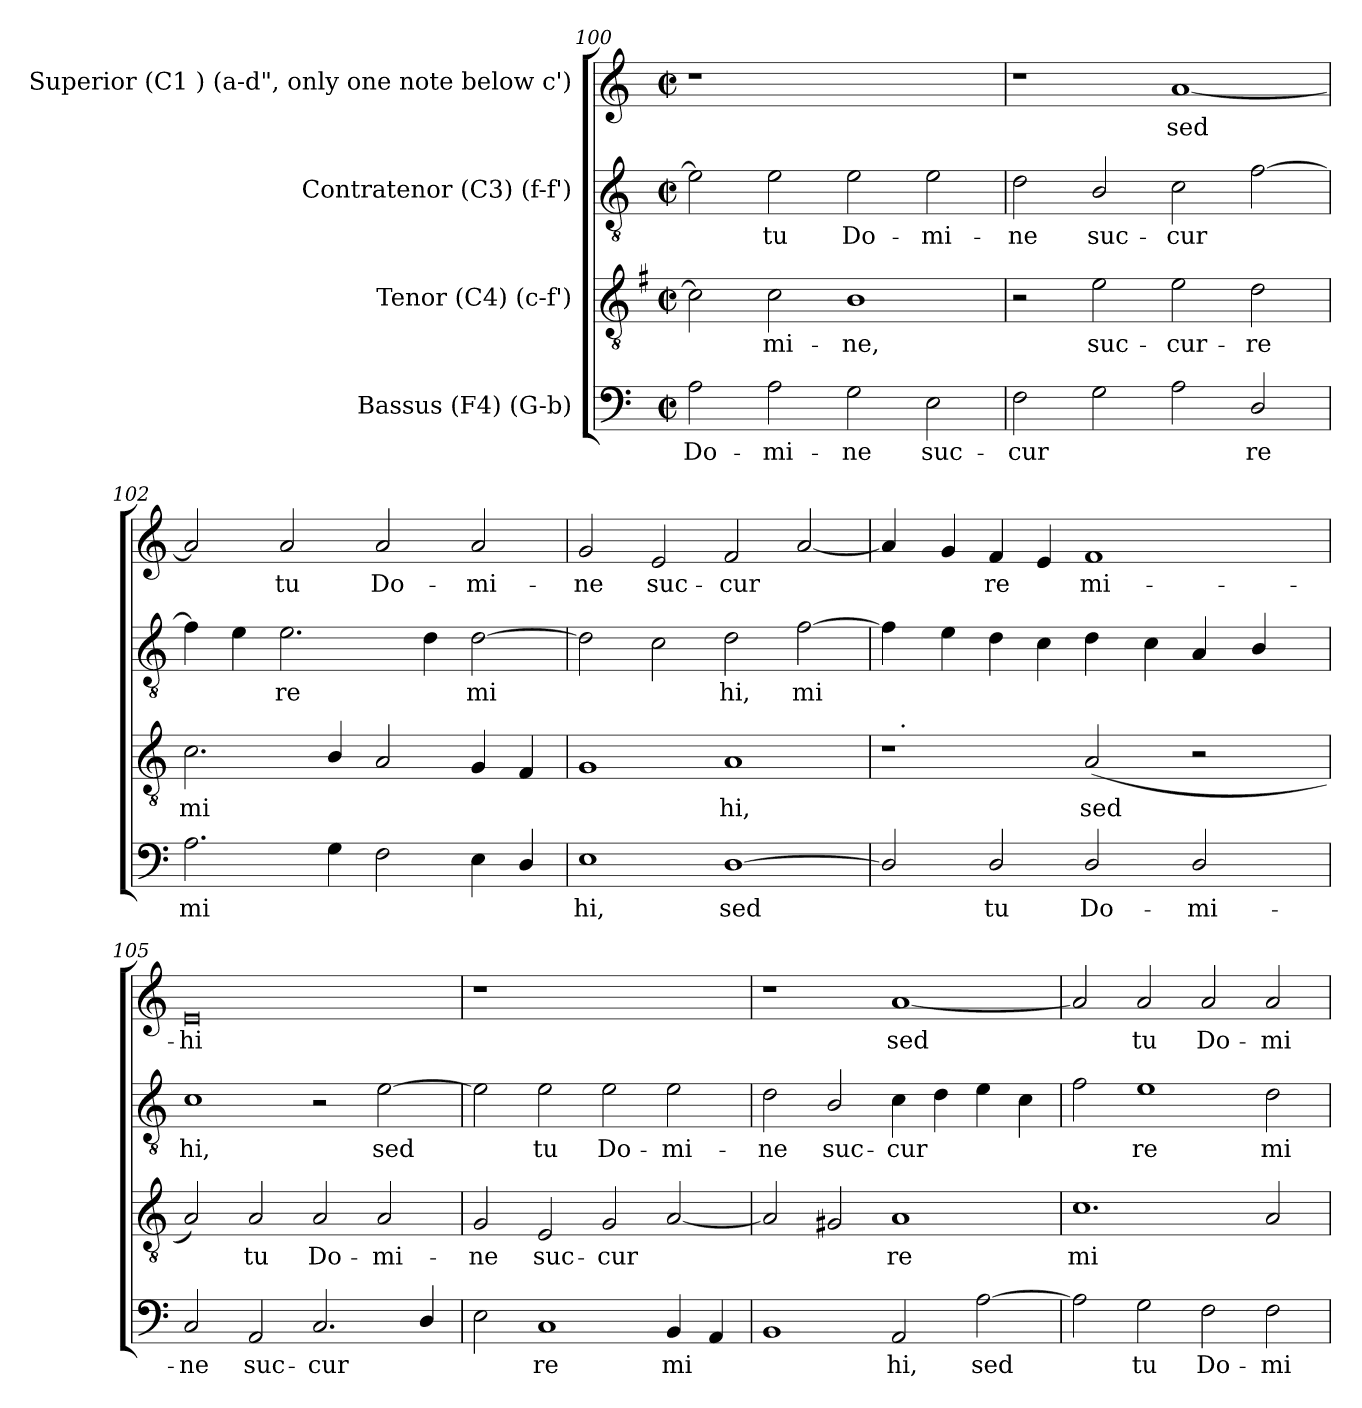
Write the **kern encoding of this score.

**kern	**text	**kern	**text	**kern	**text	**kern	**text
*part4	*part4	*part3	*part3	*part2	*part2	*part1	*part1
*staff4	*staff4	*staff3	*staff3	*staff2	*staff2	*staff1	*staff1
*I"Bassus (F4)  (G-b)	*	*I"Tenor (C4)  (c-f')	*	*I"Contratenor (C3)  (f-f')	*	*I"Superior (C1 )  (a-d", only one note below c')	*
*clefF4	*	*clefGv2	*	*clefGv2	*	*clefG2	*
*k[]	*	*k[f#]	*	*k[]	*	*k[]	*
*C:	*	*G:	*	*C:	*	*C:	*
*M2/2	*	*M2/2	*	*M2/2	*	*M2/2	*
*met(c|)	*	*met(c|)	*	*met(c|)	*	*met(c|)	*
=100	=100	=100	=100	=100	=100	=100	=100
!	!LO:LY:b:cj	!	!LO:LY:b:cj	!	!LO:LY:b:cj	!	!
2A\	Do-	2c\]	--	2e\]	.	1r	.
!	!LO:LY:b:cj	!	!LO:LY:b:cj	!	!LO:LY:b:cj	!	!
2A\	-mi-	2c\	-mi-	2e\	tu	.	.
!	!LO:LY:b:cj	!	!LO:LY:b:cj	!	!LO:LY:b:cj	!	!
2G\	-ne	1B	-ne,	2e\	Do-	1ryy	.
!	!LO:LY:b:cj	!	!	!	!LO:LY:b:cj	!	!
2E\	suc-	.	.	2e\	-mi-	.	.
!!LO:LB:g=z
=101	=101	=101	=101	=101	=101	=101	=101
*	*	*k[]	*	*	*	*	*
*	*	*C:	*	*	*	*	*
!	!LO:LY:b:cj	!	!	!	!LO:LY:b:cj	!	!
2F\	-cur-	2r	.	2d\	-ne	1r	.
!	!LO:LY:b:cj	!	!LO:LY:b:cj	!	!LO:LY:b:cj	!	!
2G\	--	2e\	suc-	2B/	suc-	.	.
!	!LO:LY:b:cj	!	!LO:LY:b:cj	!	!LO:LY:b:cj	!	!LO:LY:b:cj
2A\	--	2e\	-cur-	2c\	-cur-	[<1a	sed
!	!LO:LY:b:cj	!	!LO:LY:b:cj	!	!LO:LY:b:cj	!	!
2D/	-re	2d\	-re	[>2f\	--	.	.
=102	=102	=102	=102	=102	=102	=102	=102
!	!LO:LY:b:cj	!	!LO:LY:b:cj	!	!LO:LY:b:cj	!	!LO:LY:b:cj
2.A\	mi-	2.c\	mi-	4f\]	--	2a/]	.
!	!	!	!	!	!LO:LY:b:cj	!	!
.	.	.	.	4e\	--	.	.
!	!	!	!	!	!LO:LY:b:cj	!	!LO:LY:b:cj
.	.	.	.	2.e\	-re	2a/	tu
!	!LO:LY:b:cj	!	!LO:LY:b:cj	!	!	!	!
4G\	--	4B/	--	.	.	.	.
!	!LO:LY:b:cj	!	!LO:LY:b:cj	!	!	!	!LO:LY:b:cj
2F\	--	2A/	--	.	.	2a/	Do-
!	!	!	!	!	!LO:LY:b:cj	!	!
.	.	.	.	4d\	.	.	.
!	!LO:LY:b:cj	!	!LO:LY:b:cj	!	!LO:LY:b:cj	!	!LO:LY:b:cj
4E\	--	4G/	--	[>2d\	mi-	2a/	-mi-
!	!LO:LY:b:cj	!	!LO:LY:b:cj	!	!	!	!
4D/	--	4F/	--	.	.	.	.
=103	=103	=103	=103	=103	=103	=103	=103
!	!LO:LY:b:cj	!	!LO:LY:b:cj	!	!LO:LY:b:cj	!	!LO:LY:b:cj
1E	-hi,	1G	--	2d\]	--	2g/	-ne
!	!	!	!	!	!LO:LY:b:cj	!	!LO:LY:b:cj
.	.	.	.	2c\	--	2e/	suc-
!	!LO:LY:b:cj	!	!LO:LY:b:cj	!	!LO:LY:b:cj	!	!LO:LY:b:cj
[<1D	sed	1A	-hi,	2d\	-hi,	2f/	-cur-
!	!	!	!	!	!LO:LY:b:cj	!	!LO:LY:b:cj
.	.	.	.	[>2f\	mi-	[<2a/	--
=104	=104	=104	=104	=104	=104	=104	=104
!	!LO:LY:b:cj	!	!	!	!LO:LY:b:cj	!	!LO:LY:b:cj
*	*	*^	*	*	*	*	*
2D/]	.	1r	32.ryy	.	4f\]	--	4a/]	--
!	!	!	!LO:TX:a:t=.	!	!	!	!	!
.	.	.	1ryy	.	.	.	.	.
!	!	!	!	!	!	!LO:LY:b:cj	!	!LO:LY:b:cj
.	.	.	.	.	4e\	--	4g/	--
!	!LO:LY:b:cj	!	!	!	!	!LO:LY:b:cj	!	!LO:LY:b:cj
2D/	tu	.	.	.	4d\	--	4f/	-re
!	!	!	!	!	!	!LO:LY:b:cj	!	!LO:LY:b:cj
.	.	.	.	.	4c\	--	4e/	.
!	!LO:LY:b:cj	!	!	!LO:LY:b:cj	!	!LO:LY:b:cj	!	!LO:LY:b:cj
2D/	Do-	(<2A/	.	sed	4d\	--	1f	mi-
.	.	.	2ryy	.	.	.	.	.
!	!	!	!	!	!	!LO:LY:b:cj	!	!
.	.	.	.	.	4c\	--	.	.
!	!LO:LY:b:cj	!	!	!	!	!LO:LY:b:cj	!	!
2D/	-mi-	2r	.	.	4A/	--	.	.
.	.	.	4ryy	.	.	.	.	.
!	!	!	!	!	!	!LO:LY:b:cj	!	!
.	.	.	.	.	4B/	--	.	.
.	.	.	8ryy	.	.	.	.	.
.	.	.	16ryy	.	.	.	.	.
.	.	.	64ryy	.	.	.	.	.
!!LO:PB:g=z
=105	=105	=105	=105	=105	=105	=105	=105	=105
!	!LO:LY:b:cj	!	!	!LO:LY:b:cj	!	!LO:LY:b:cj	!	!LO:LY:b:cj
*	*	*v	*v	*	*	*	*	*
2C/	-ne	2A/)	.	1c	-hi,	0e	-hi
!	!LO:LY:b:cj	!	!LO:LY:b:cj	!	!	!	!
2AA/	suc-	2A/	tu	.	.	.	.
!	!LO:LY:b:cj	!	!LO:LY:b:cj	!	!	!	!
2.C/	-cur-	2A/	Do-	2r	.	.	.
!	!	!	!LO:LY:b:cj	!	!LO:LY:b:cj	!	!
.	.	2A/	-mi-	[>2e\	sed	.	.
!	!LO:LY:b:cj	!	!	!	!	!	!
4D/	--	.	.	.	.	.	.
=106	=106	=106	=106	=106	=106	=106	=106
!	!LO:LY:b:cj	!	!LO:LY:b:cj	!	!LO:LY:b:cj	!	!
2E\	--	2G/	-ne	2e\]	.	1r	.
!	!LO:LY:b:cj	!	!LO:LY:b:cj	!	!LO:LY:b:cj	!	!
1C	-re	2E/	suc-	2e\	tu	.	.
!	!	!	!LO:LY:b:cj	!	!LO:LY:b:cj	!	!
.	.	2G/	-cur-	2e\	Do-	1ryy	.
!	!LO:LY:b:cj	!	!LO:LY:b:cj	!	!LO:LY:b:cj	!	!
4BB/	mi-	[<2A/	--	2e\	-mi-	.	.
!	!LO:LY:b:cj	!	!	!	!	!	!
4AA/	--	.	.	.	.	.	.
=107	=107	=107	=107	=107	=107	=107	=107
!	!LO:LY:b:cj	!	!LO:LY:b:cj	!	!LO:LY:b:cj	!	!
1BB	--	2A/]	--	2d\	-ne	1r	.
!	!	!	!LO:LY:b:cj	!	!LO:LY:b:cj	!	!
.	.	2G#/	--	2B/	suc-	.	.
!	!LO:LY:b:cj	!	!LO:LY:b:cj	!	!LO:LY:b:cj	!	!LO:LY:b:cj
2AA/	-hi,	1A	-re	4c\	-cur-	[<1a	sed
!	!	!	!	!	!LO:LY:b:cj	!	!
.	.	.	.	4d\	--	.	.
!	!LO:LY:b:cj	!	!	!	!LO:LY:b:cj	!	!
[>2A\	sed	.	.	4e\	--	.	.
!	!	!	!	!	!LO:LY:b:cj	!	!
.	.	.	.	4c\	--	.	.
=108	=108	=108	=108	=108	=108	=108	=108
!	!LO:LY:b:cj	!	!LO:LY:b:cj	!	!LO:LY:b:cj	!	!LO:LY:b:cj
2A\]	.	1.c	mi-	2f\	--	2a/]	.
!	!LO:LY:b:cj	!	!	!	!LO:LY:b:cj	!	!LO:LY:b:cj
2G\	tu	.	.	1e	-re	2a/	tu
!	!LO:LY:b:cj	!	!	!	!	!	!LO:LY:b:cj
2F\	Do-	.	.	.	.	2a/	Do-
!	!LO:LY:b:cj	!	!LO:LY:b:cj	!	!LO:LY:b:cj	!	!LO:LY:b:cj
2F\	-mi-	2A/	--	2d\	mi-	2a/	-mi-
=	=	=	=	=	=	=	=
*-	*-	*-	*-	*-	*-	*-	*-
